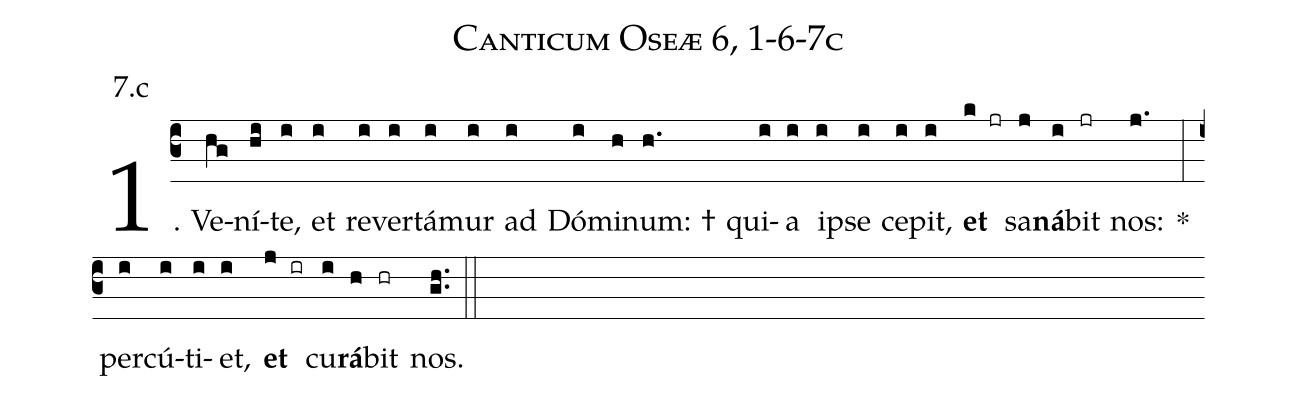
name: Canticum Oseæ 6, 1-6-7c;
annotation: 7.c;
%%
(c3)1. Ve(hg)ní(hi)te,(i) et(i) re(i)ver(i)tá(i)mur(i) ad(i) Dó(i)mi(h)num: †(h.) qui(i)a(i) ip(i)se(i) ce(i)pit,(i) <b>et</b>(k jr) sa(j)<b>ná</b>(i)bit(jr) nos:(j.) *(:) per(i)cú(i)ti(i)et,(i) <b>et</b>(j ir) cu(i)<b>rá</b>(h)bit(hr) nos.(gh..) (::)
